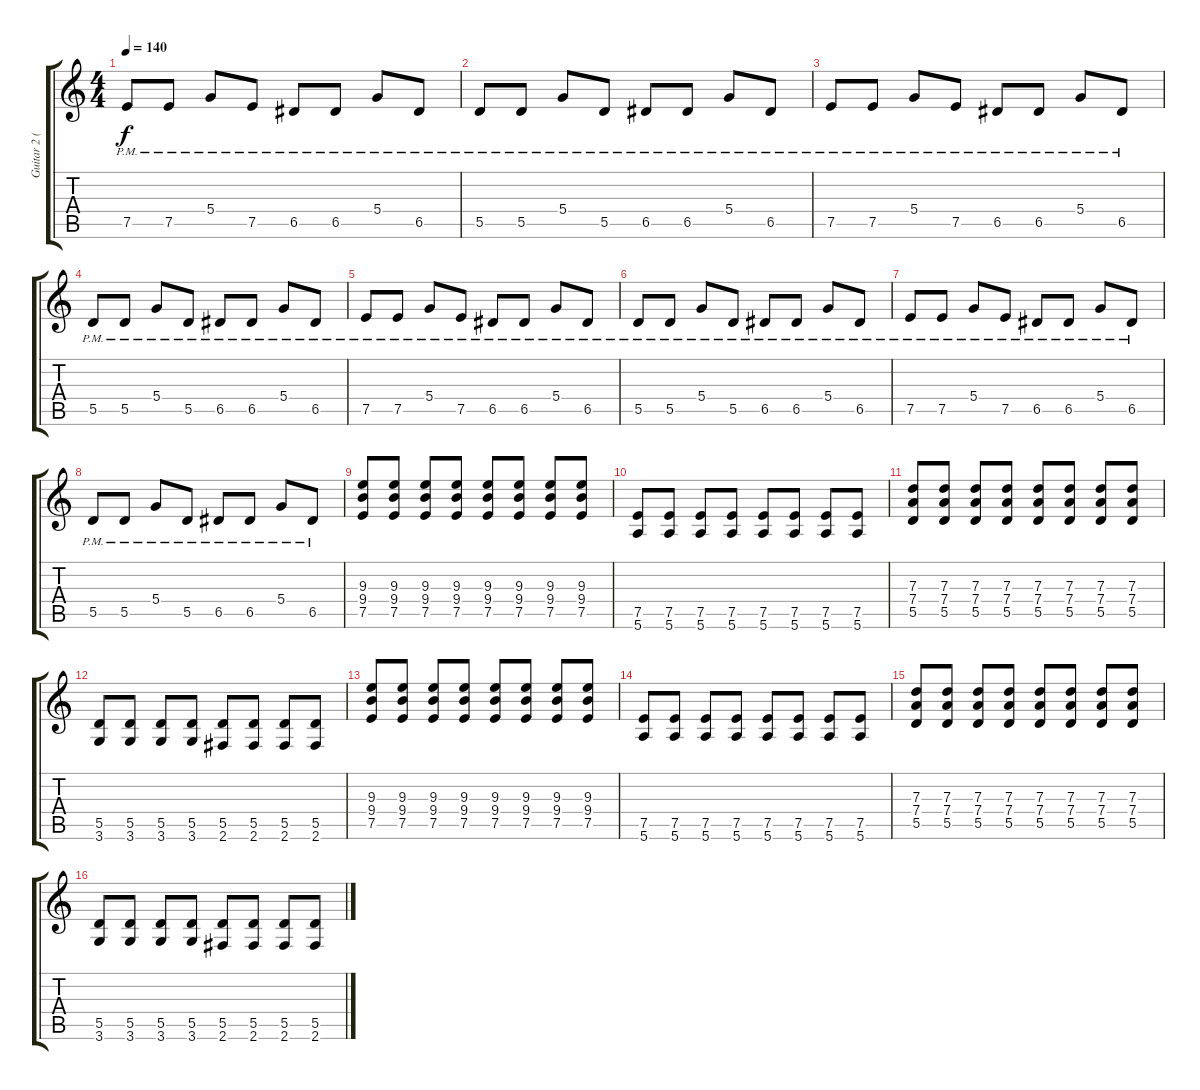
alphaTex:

\track ("Guitar 2 (Stefko)" "Guitar 2 (") {instrument overdrivenguitar}
\staff {score tabs}
\tuning (E4 B3 G3 D3 A2 E2) {hide}
\ts (4 4)
\tempo 140
\clef g2
\ks c
7.5{pm}.8{dy f} 7.5{pm}.8 5.4{pm}.8 7.5{pm}.8 6.5{pm}.8 6.5{pm}.8 5.4{pm}.8 6.5{pm}.8 |
5.5{pm}.8 5.5{pm}.8 5.4{pm}.8 5.5{pm}.8 6.5{pm}.8 6.5{pm}.8 5.4{pm}.8 6.5{pm}.8 |
7.5{pm}.8 7.5{pm}.8 5.4{pm}.8 7.5{pm}.8 6.5{pm}.8 6.5{pm}.8 5.4{pm}.8 6.5{pm}.8 |
5.5{pm}.8 5.5{pm}.8 5.4{pm}.8 5.5{pm}.8 6.5{pm}.8 6.5{pm}.8 5.4{pm}.8 6.5{pm}.8 |
7.5{pm}.8 7.5{pm}.8 5.4{pm}.8 7.5{pm}.8 6.5{pm}.8 6.5{pm}.8 5.4{pm}.8 6.5{pm}.8 |
5.5{pm}.8 5.5{pm}.8 5.4{pm}.8 5.5{pm}.8 6.5{pm}.8 6.5{pm}.8 5.4{pm}.8 6.5{pm}.8 |
7.5{pm}.8 7.5{pm}.8 5.4{pm}.8 7.5{pm}.8 6.5{pm}.8 6.5{pm}.8 5.4{pm}.8 6.5{pm}.8 |
5.5{pm}.8 5.5{pm}.8 5.4{pm}.8 5.5{pm}.8 6.5{pm}.8 6.5{pm}.8 5.4{pm}.8 6.5{pm}.8 |
(9.3 9.4 7.5).8 (9.3 9.4 7.5).8 (9.3 9.4 7.5).8 (9.3 9.4 7.5).8 (9.3 9.4 7.5).8 (9.3 9.4 7.5).8 (9.3 9.4 7.5).8 (9.3 9.4 7.5).8 |
(7.5 5.6).8 (7.5 5.6).8 (7.5 5.6).8 (7.5 5.6).8 (7.5 5.6).8 (7.5 5.6).8 (7.5 5.6).8 (7.5 5.6).8 |
(7.3 7.4 5.5).8 (7.3 7.4 5.5).8 (7.3 7.4 5.5).8 (7.3 7.4 5.5).8 (7.3 7.4 5.5).8 (7.3 7.4 5.5).8 (7.3 7.4 5.5).8 (7.3 7.4 5.5).8 |
(5.5 3.6).8 (5.5 3.6).8 (5.5 3.6).8 (5.5 3.6).8 (5.5 2.6).8 (5.5 2.6).8 (5.5 2.6).8 (5.5 2.6).8 |
(9.3 9.4 7.5).8 (9.3 9.4 7.5).8 (9.3 9.4 7.5).8 (9.3 9.4 7.5).8 (9.3 9.4 7.5).8 (9.3 9.4 7.5).8 (9.3 9.4 7.5).8 (9.3 9.4 7.5).8 |
(7.5 5.6).8 (7.5 5.6).8 (7.5 5.6).8 (7.5 5.6).8 (7.5 5.6).8 (7.5 5.6).8 (7.5 5.6).8 (7.5 5.6).8 |
(7.3 7.4 5.5).8 (7.3 7.4 5.5).8 (7.3 7.4 5.5).8 (7.3 7.4 5.5).8 (7.3 7.4 5.5).8 (7.3 7.4 5.5).8 (7.3 7.4 5.5).8 (7.3 7.4 5.5).8 |
(5.5 3.6).8 (5.5 3.6).8 (5.5 3.6).8 (5.5 3.6).8 (5.5 2.6).8 (5.5 2.6).8 (5.5 2.6).8 (5.5 2.6).8
